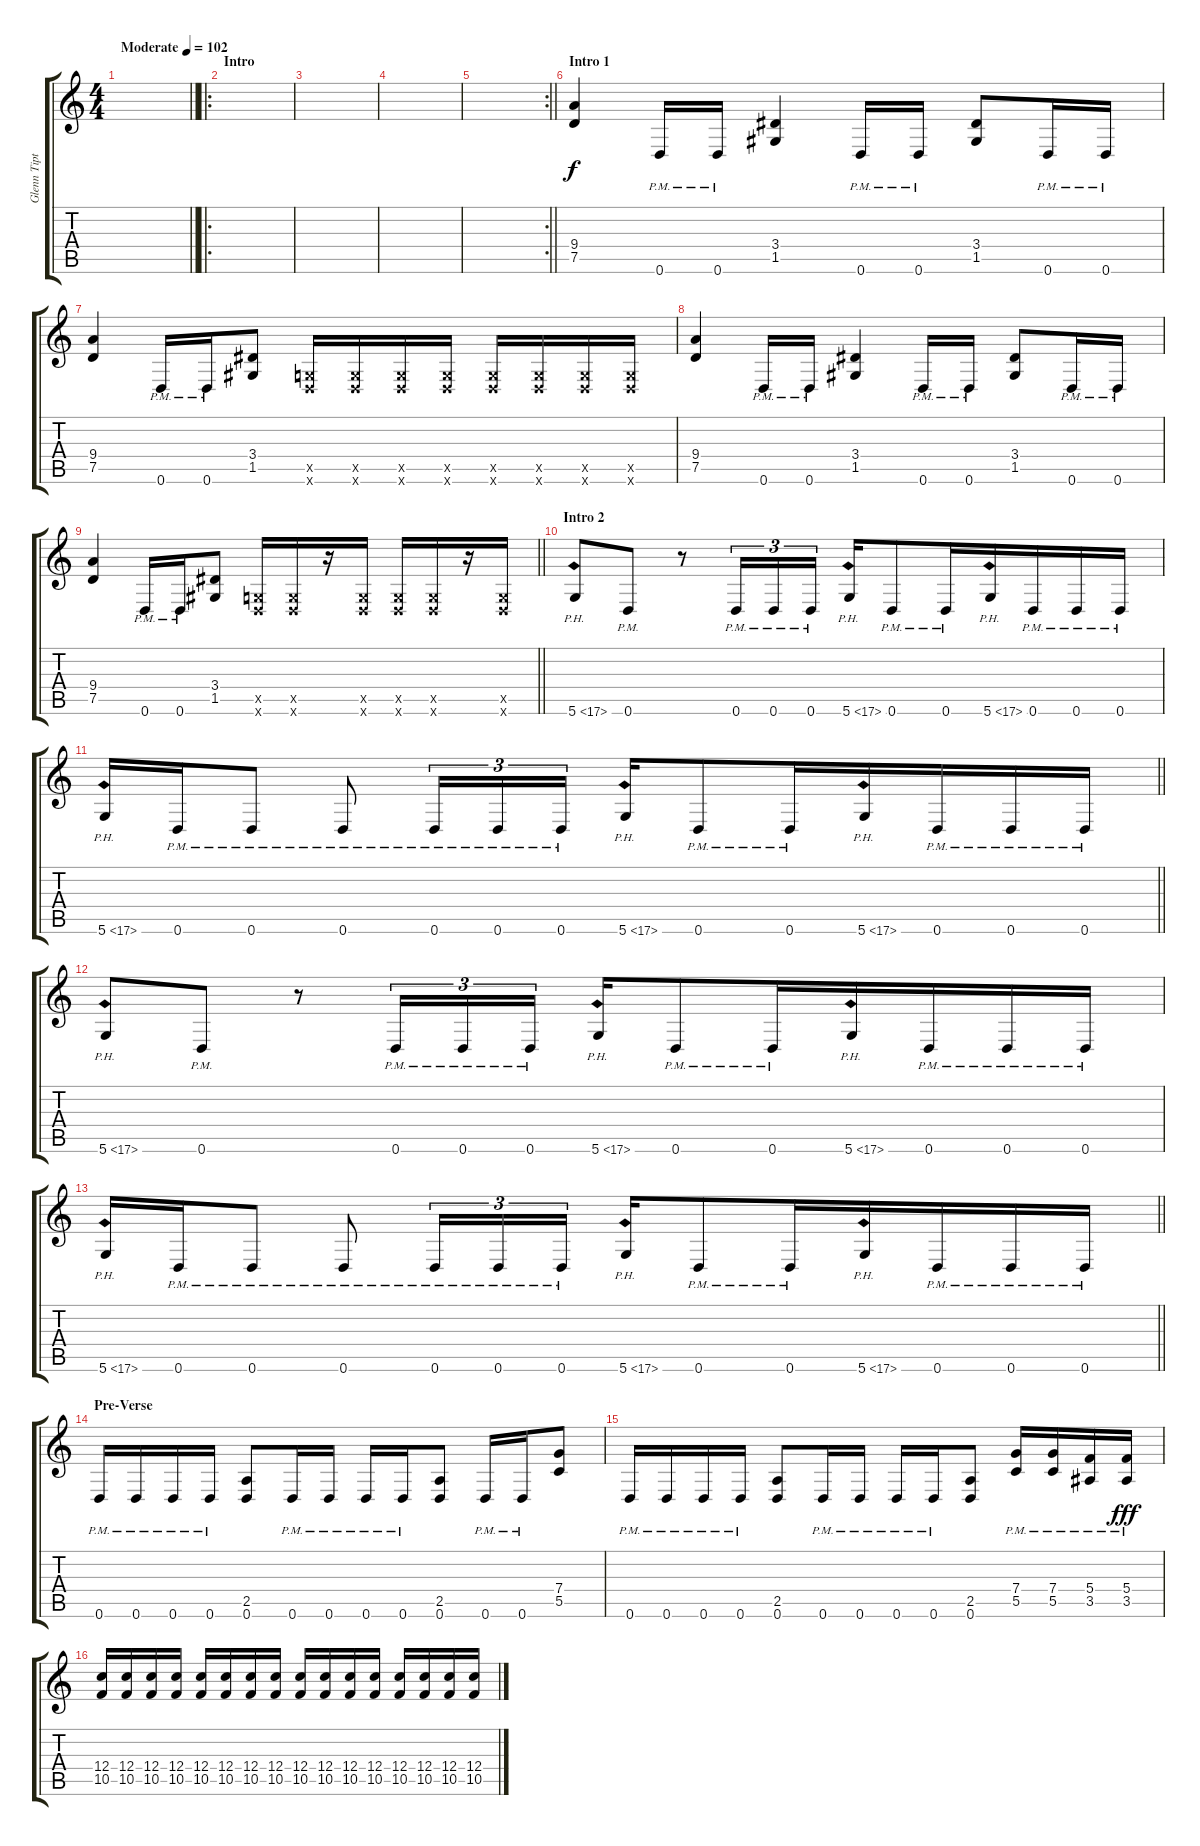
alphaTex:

\track ("Glenn Tipton" "Glenn Tipt") {instrument distortionguitar}
\staff {score tabs}
\tuning (D4 A3 F3 C3 G2 D2) {hide}
\ts (4 4)
\tempo (102 "Moderate")
\clef g2
\barLineRight lightlight
\ks c
|
\ro
\section ("" "Intro")
|
|
|
\rc 2
\barLineRight lightlight
|
\section ("" "Intro 1")
(9.4 7.5).4 0.6{pm}.16 0.6{pm}.16 (3.4 1.5).4 0.6{pm}.16 0.6{pm}.16 (3.4 1.5).8 0.6{pm}.16 0.6{pm}.16 |
(9.4 7.5).4 0.6{pm}.16 0.6{pm}.16 (3.4 1.5).8 (0.5{x} 0.6{x}).16 (0.5{x} 0.6{x}).16 (0.5{x} 0.6{x}).16 (0.5{x} 0.6{x}).16 (0.5{x} 0.6{x}).16 (0.5{x} 0.6{x}).16 (0.5{x} 0.6{x}).16 (0.5{x} 0.6{x}).16 |
(9.4 7.5).4 0.6{pm}.16 0.6{pm}.16 (3.4 1.5).4 0.6{pm}.16 0.6{pm}.16 (3.4 1.5).8 0.6{pm}.16 0.6{pm}.16 |
\barLineRight lightlight
(9.4 7.5).4 0.6{pm}.16 0.6{pm}.16 (3.4 1.5).8 (0.5{x} 0.6{x}).16 (0.5{x} 0.6{x}).16 r.16 (0.5{x} 0.6{x}).16 (0.5{x} 0.6{x}).16 (0.5{x} 0.6{x}).16 r.16 (0.5{x} 0.6{x}).16 |
\section ("" "Intro 2")
5.6{ph 12}.8 0.6{pm}.8 r.8 0.6{pm}.16{tu (3 2)} 0.6{pm}.16{tu (3 2)} 0.6{pm}.16{tu (3 2) beam splitsecondary} 5.6{ph 12}.16 0.6{pm}.8 0.6{pm}.16{beam merge} 5.6{ph 12}.16 0.6{pm}.16 0.6{pm}.16 0.6{pm}.16 |
\barLineRight lightlight
5.6{ph 12}.16 0.6{pm}.16 0.6{pm}.8 0.6{pm}.8 0.6{pm}.16{tu (3 2)} 0.6{pm}.16{tu (3 2)} 0.6{pm}.16{tu (3 2) beam splitsecondary} 5.6{ph 12}.16 0.6{pm}.8 0.6{pm}.16{beam merge} 5.6{ph 12}.16 0.6{pm}.16 0.6{pm}.16 0.6{pm}.16 |
5.6{ph 12}.8 0.6{pm}.8 r.8 0.6{pm}.16{tu (3 2)} 0.6{pm}.16{tu (3 2)} 0.6{pm}.16{tu (3 2) beam splitsecondary} 5.6{ph 12}.16 0.6{pm}.8 0.6{pm}.16{beam merge} 5.6{ph 12}.16 0.6{pm}.16 0.6{pm}.16 0.6{pm}.16 |
\barLineRight lightlight
5.6{ph 12}.16 0.6{pm}.16 0.6{pm}.8 0.6{pm}.8 0.6{pm}.16{tu (3 2)} 0.6{pm}.16{tu (3 2)} 0.6{pm}.16{tu (3 2) beam splitsecondary} 5.6{ph 12}.16 0.6{pm}.8 0.6{pm}.16{beam merge} 5.6{ph 12}.16 0.6{pm}.16 0.6{pm}.16 0.6{pm}.16 |
\section ("" "Pre-Verse")
0.6{pm}.16 0.6{pm}.16 0.6{pm}.16 0.6{pm}.16 (2.5 0.6).8 0.6{pm}.16 0.6{pm}.16 0.6{pm}.16 0.6{pm}.16 (2.5 0.6).8 0.6{pm}.16 0.6{pm}.16 (7.4 5.5).8 |
0.6{pm}.16 0.6{pm}.16 0.6{pm}.16 0.6{pm}.16 (2.5 0.6).8 0.6{pm}.16 0.6{pm}.16 0.6{pm}.16 0.6{pm}.16 (2.5 0.6).8 (7.4{pm} 5.5{pm}).16 (7.4{pm} 5.5{pm}).16 (5.4{pm} 3.5{pm}).16 (5.4{pm} 3.5{pm}).16{dy fff} |
(12.4 10.5).16 (12.4 10.5).16 (12.4 10.5).16 (12.4 10.5).16 (12.4 10.5).16 (12.4 10.5).16 (12.4 10.5).16 (12.4 10.5).16 (12.4 10.5).16 (12.4 10.5).16 (12.4 10.5).16 (12.4 10.5).16 (12.4 10.5).16 (12.4 10.5).16 (12.4 10.5).16 (12.4 10.5).16
